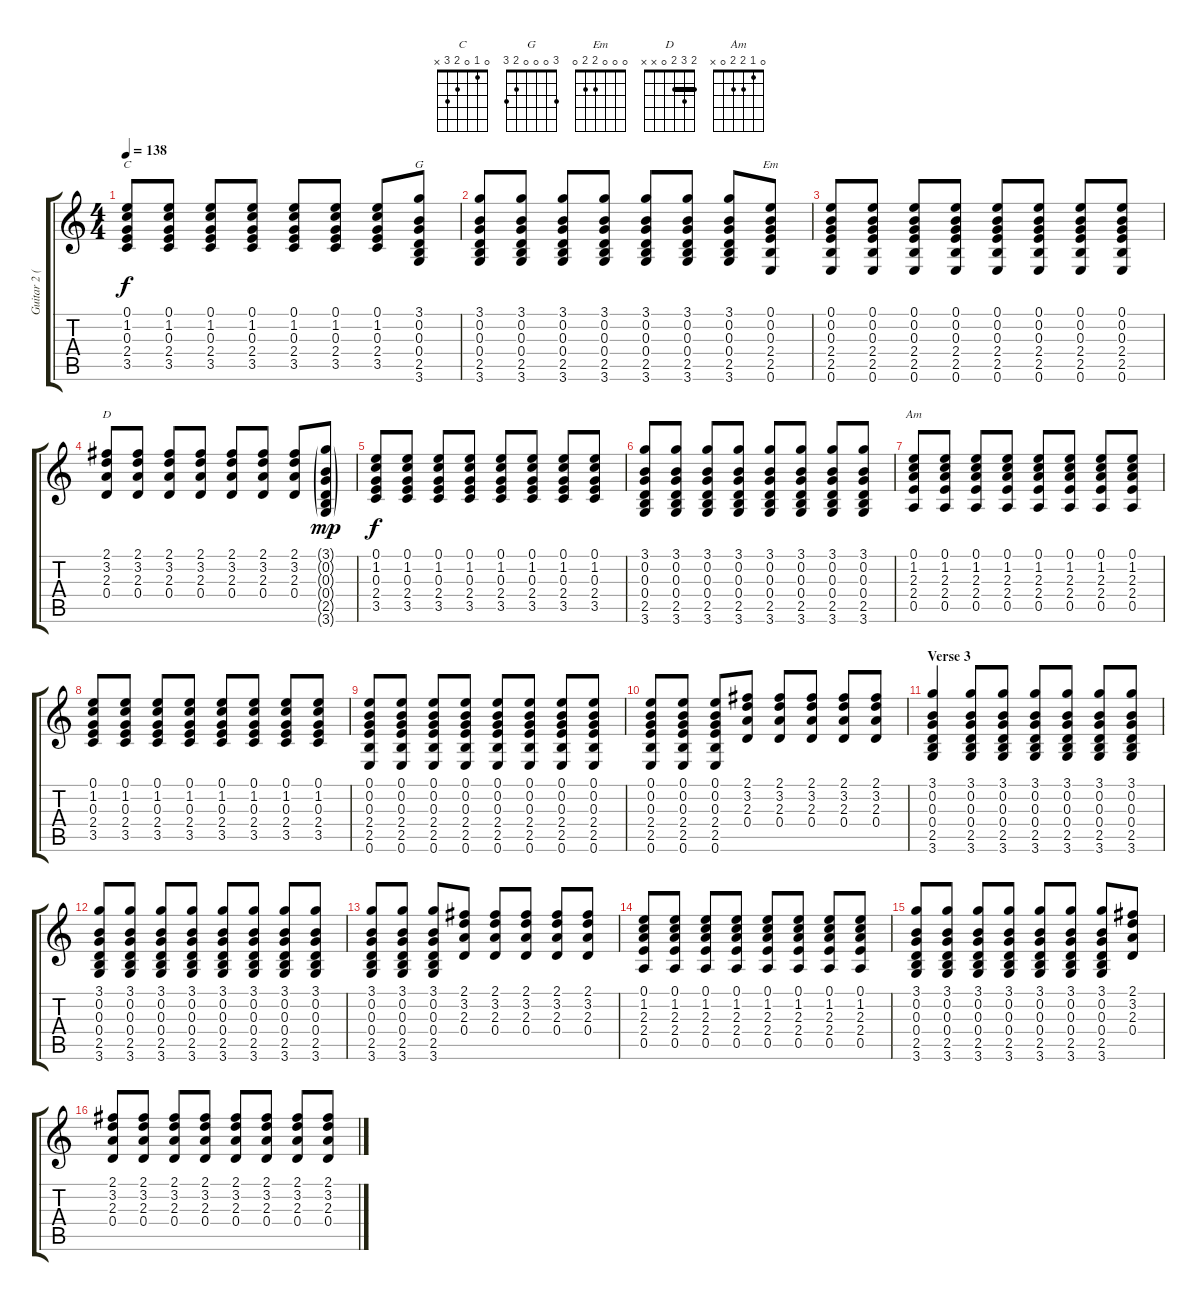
\track ("Guitar 2 (Acoustic)" "Guitar 2 (") {instrument acousticguitarnylon}
\staff {score tabs}
\tuning (E4 B3 G3 D3 A2 E2) {hide}
\chord ("C" 0 1 0 2 3 x)
\chord ("G" 3 0 0 0 2 3)
\chord ("Em" 0 0 0 2 2 0)
\chord ("D" 2 3 2 0 x x) {barre 2}
\chord ("Am" 0 1 2 2 0 x)
\ts (4 4)
\tempo 138
\clef g2
\ks c
(0.1 1.2 0.3 2.4 3.5).8{ch "C" dy f} (0.1 1.2 0.3 2.4 3.5).8 (0.1 1.2 0.3 2.4 3.5).8 (0.1 1.2 0.3 2.4 3.5).8 (0.1 1.2 0.3 2.4 3.5).8 (0.1 1.2 0.3 2.4 3.5).8 (0.1 1.2 0.3 2.4 3.5).8 (3.1 0.2 0.3 0.4 2.5 3.6).8{ch "G"} |
(3.1 0.2 0.3 0.4 2.5 3.6).8 (3.1 0.2 0.3 0.4 2.5 3.6).8 (3.1 0.2 0.3 0.4 2.5 3.6).8 (3.1 0.2 0.3 0.4 2.5 3.6).8 (3.1 0.2 0.3 0.4 2.5 3.6).8 (3.1 0.2 0.3 0.4 2.5 3.6).8 (3.1 0.2 0.3 0.4 2.5 3.6).8 (0.1 0.2 0.3 2.4 2.5 0.6).8{ch "Em"} |
(0.1 0.2 0.3 2.4 2.5 0.6).8 (0.1 0.2 0.3 2.4 2.5 0.6).8 (0.1 0.2 0.3 2.4 2.5 0.6).8 (0.1 0.2 0.3 2.4 2.5 0.6).8 (0.1 0.2 0.3 2.4 2.5 0.6).8 (0.1 0.2 0.3 2.4 2.5 0.6).8 (0.1 0.2 0.3 2.4 2.5 0.6).8 (0.1 0.2 0.3 2.4 2.5 0.6).8 |
(2.1 3.2 2.3 0.4).8{ch "D"} (2.1 3.2 2.3 0.4).8 (2.1 3.2 2.3 0.4).8 (2.1 3.2 2.3 0.4).8 (2.1 3.2 2.3 0.4).8 (2.1 3.2 2.3 0.4).8 (2.1 3.2 2.3 0.4).8 (3.1{g} 0.2{g} 0.3{g} 0.4{g} 2.5{g} 3.6{g}).8{dy mp} |
(0.1 1.2 0.3 2.4 3.5).8{dy f} (0.1 1.2 0.3 2.4 3.5).8 (0.1 1.2 0.3 2.4 3.5).8 (0.1 1.2 0.3 2.4 3.5).8 (0.1 1.2 0.3 2.4 3.5).8 (0.1 1.2 0.3 2.4 3.5).8 (0.1 1.2 0.3 2.4 3.5).8 (0.1 1.2 0.3 2.4 3.5).8 |
(3.1 0.2 0.3 0.4 2.5 3.6).8 (3.1 0.2 0.3 0.4 2.5 3.6).8 (3.1 0.2 0.3 0.4 2.5 3.6).8 (3.1 0.2 0.3 0.4 2.5 3.6).8 (3.1 0.2 0.3 0.4 2.5 3.6).8 (3.1 0.2 0.3 0.4 2.5 3.6).8 (3.1 0.2 0.3 0.4 2.5 3.6).8 (3.1 0.2 0.3 0.4 2.5 3.6).8 |
(0.1 1.2 2.3 2.4 0.5).8{ch "Am"} (0.1 1.2 2.3 2.4 0.5).8 (0.1 1.2 2.3 2.4 0.5).8 (0.1 1.2 2.3 2.4 0.5).8 (0.1 1.2 2.3 2.4 0.5).8 (0.1 1.2 2.3 2.4 0.5).8 (0.1 1.2 2.3 2.4 0.5).8 (0.1 1.2 2.3 2.4 0.5).8 |
(0.1 1.2 0.3 2.4 3.5).8 (0.1 1.2 0.3 2.4 3.5).8 (0.1 1.2 0.3 2.4 3.5).8 (0.1 1.2 0.3 2.4 3.5).8 (0.1 1.2 0.3 2.4 3.5).8 (0.1 1.2 0.3 2.4 3.5).8 (0.1 1.2 0.3 2.4 3.5).8 (0.1 1.2 0.3 2.4 3.5).8 |
(0.1 0.2 0.3 2.4 2.5 0.6).8 (0.1 0.2 0.3 2.4 2.5 0.6).8 (0.1 0.2 0.3 2.4 2.5 0.6).8 (0.1 0.2 0.3 2.4 2.5 0.6).8 (0.1 0.2 0.3 2.4 2.5 0.6).8 (0.1 0.2 0.3 2.4 2.5 0.6).8 (0.1 0.2 0.3 2.4 2.5 0.6).8 (0.1 0.2 0.3 2.4 2.5 0.6).8 |
(0.1 0.2 0.3 2.4 2.5 0.6).8 (0.1 0.2 0.3 2.4 2.5 0.6).8 (0.1 0.2 0.3 2.4 2.5 0.6).8 (2.1 3.2 2.3 0.4).8 (2.1 3.2 2.3 0.4).8 (2.1 3.2 2.3 0.4).8 (2.1 3.2 2.3 0.4).8 (2.1 3.2 2.3 0.4).8 |
\section ("" "Verse 3")
(3.1 0.2 0.3 0.4 2.5 3.6).4 (3.1 0.2 0.3 0.4 2.5 3.6).8 (3.1 0.2 0.3 0.4 2.5 3.6).8 (3.1 0.2 0.3 0.4 2.5 3.6).8 (3.1 0.2 0.3 0.4 2.5 3.6).8 (3.1 0.2 0.3 0.4 2.5 3.6).8 (3.1 0.2 0.3 0.4 2.5 3.6).8 |
(3.1 0.2 0.3 0.4 2.5 3.6).8 (3.1 0.2 0.3 0.4 2.5 3.6).8 (3.1 0.2 0.3 0.4 2.5 3.6).8 (3.1 0.2 0.3 0.4 2.5 3.6).8 (3.1 0.2 0.3 0.4 2.5 3.6).8 (3.1 0.2 0.3 0.4 2.5 3.6).8 (3.1 0.2 0.3 0.4 2.5 3.6).8 (3.1 0.2 0.3 0.4 2.5 3.6).8 |
(3.1 0.2 0.3 0.4 2.5 3.6).8 (3.1 0.2 0.3 0.4 2.5 3.6).8 (3.1 0.2 0.3 0.4 2.5 3.6).8 (2.1 3.2 2.3 0.4).8 (2.1 3.2 2.3 0.4).8 (2.1 3.2 2.3 0.4).8 (2.1 3.2 2.3 0.4).8 (2.1 3.2 2.3 0.4).8 |
(0.1 1.2 2.3 2.4 0.5).8 (0.1 1.2 2.3 2.4 0.5).8 (0.1 1.2 2.3 2.4 0.5).8 (0.1 1.2 2.3 2.4 0.5).8 (0.1 1.2 2.3 2.4 0.5).8 (0.1 1.2 2.3 2.4 0.5).8 (0.1 1.2 2.3 2.4 0.5).8 (0.1 1.2 2.3 2.4 0.5).8 |
(3.1 0.2 0.3 0.4 2.5 3.6).8 (3.1 0.2 0.3 0.4 2.5 3.6).8 (3.1 0.2 0.3 0.4 2.5 3.6).8 (3.1 0.2 0.3 0.4 2.5 3.6).8 (3.1 0.2 0.3 0.4 2.5 3.6).8 (3.1 0.2 0.3 0.4 2.5 3.6).8 (3.1 0.2 0.3 0.4 2.5 3.6).8 (2.1 3.2 2.3 0.4).8 |
(2.1 3.2 2.3 0.4).8 (2.1 3.2 2.3 0.4).8 (2.1 3.2 2.3 0.4).8 (2.1 3.2 2.3 0.4).8 (2.1 3.2 2.3 0.4).8 (2.1 3.2 2.3 0.4).8 (2.1 3.2 2.3 0.4).8 (2.1 3.2 2.3 0.4).8
